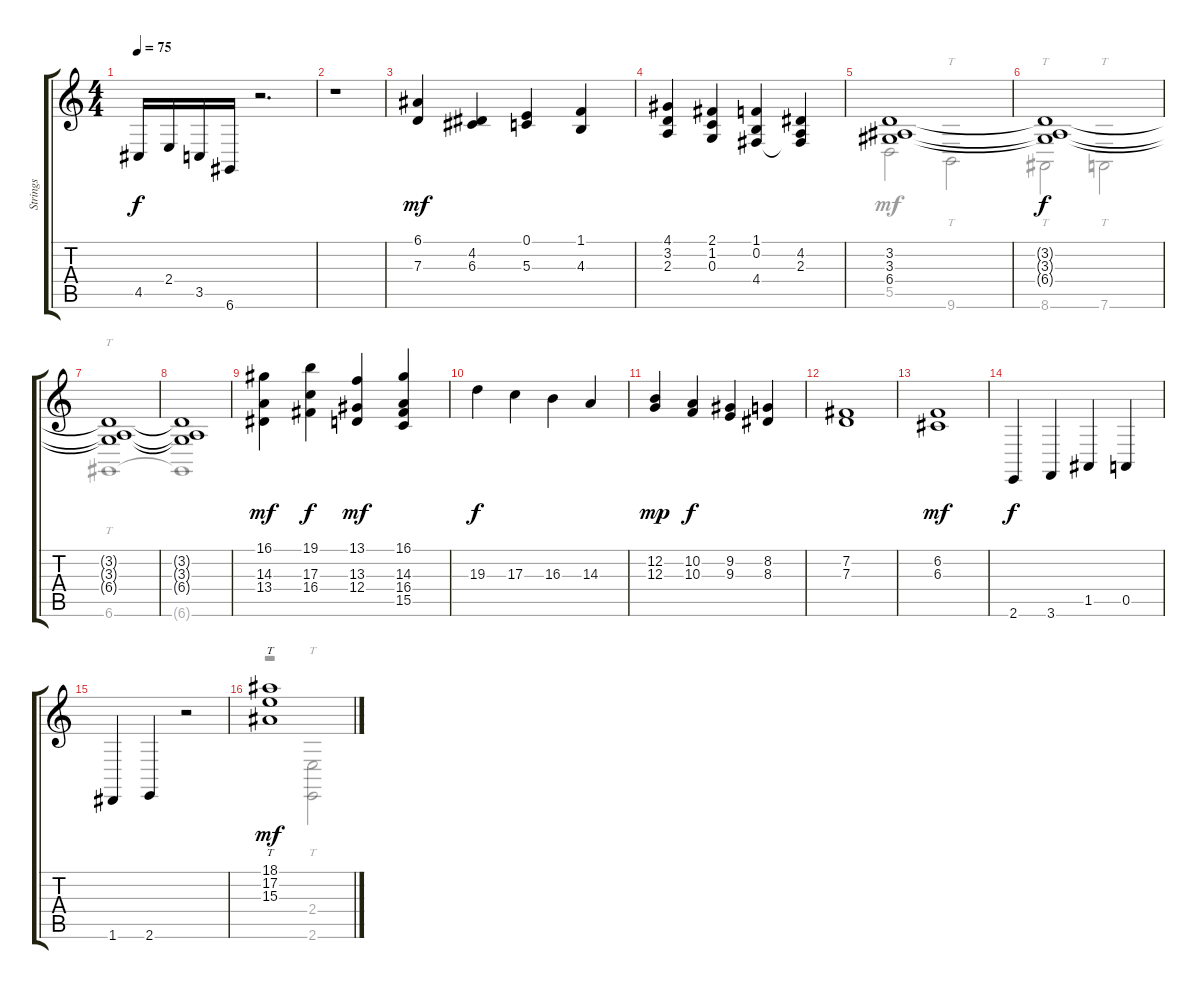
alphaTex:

\track ("Strings" "Strings") {instrument stringensemble2}
\staff {score tabs}
\tuning (E4 B3 G3 D3 A2 D2) {hide}
\voice
\ts (4 4)
\tempo 75
\clef g2
\ks c
4.5.16{dy f instrument timpani} 2.4.16 3.5.16 6.6.16 r.2{d} |
r.1{instrument stringensemble2} |
(6.1 7.3).4{dy mf} (4.2 6.3).4 (0.1 5.3).4 (1.1 4.3).4 |
(4.1 3.2 2.3).4 (2.1 1.2 0.3).4 (1.1 0.2 4.4).4 (4.2 2.3 4.4{t}).4 |
(3.2 3.3 6.4).1 |
(3.2{t} 3.3{t} 6.4{t}).1{dy f} |
(3.2{t} 3.3{t} 6.4{t}).1 |
(3.2{t} 3.3{t} 6.4{t}).1 |
(16.1 14.3 13.4).4{dy mf} (19.1 17.3 16.4).4{dy f} (13.1 13.3 12.4).4{dy mf} (16.1 14.3 16.4 15.5).4 |
19.3.4{dy f} 17.3.4 16.3.4 14.3.4 |
(12.2 12.3).4{dy mp} (10.2 10.3).4{dy f} (9.2 9.3).4 (8.2 8.3).4 |
(7.2 7.3).1 |
(6.2 6.3).1{dy mf} |
2.6.4{dy f} 3.6.4 1.5.4 0.5.4 |
1.6.4 2.6.4 r.2 |
(18.1 17.2 15.3).1{tt dy mf}
\voice
\clef g2
\ottava regular
\simile none
\ks c
|
|
|
|
5.5.2 9.6.2{tt} |
8.6.2{tt} 7.6.2{tt} |
6.6.1{tt} |
6.6{t}.1 |
|
|
|
|
|
|
|
r.2 (2.4 2.6).2{tt}
